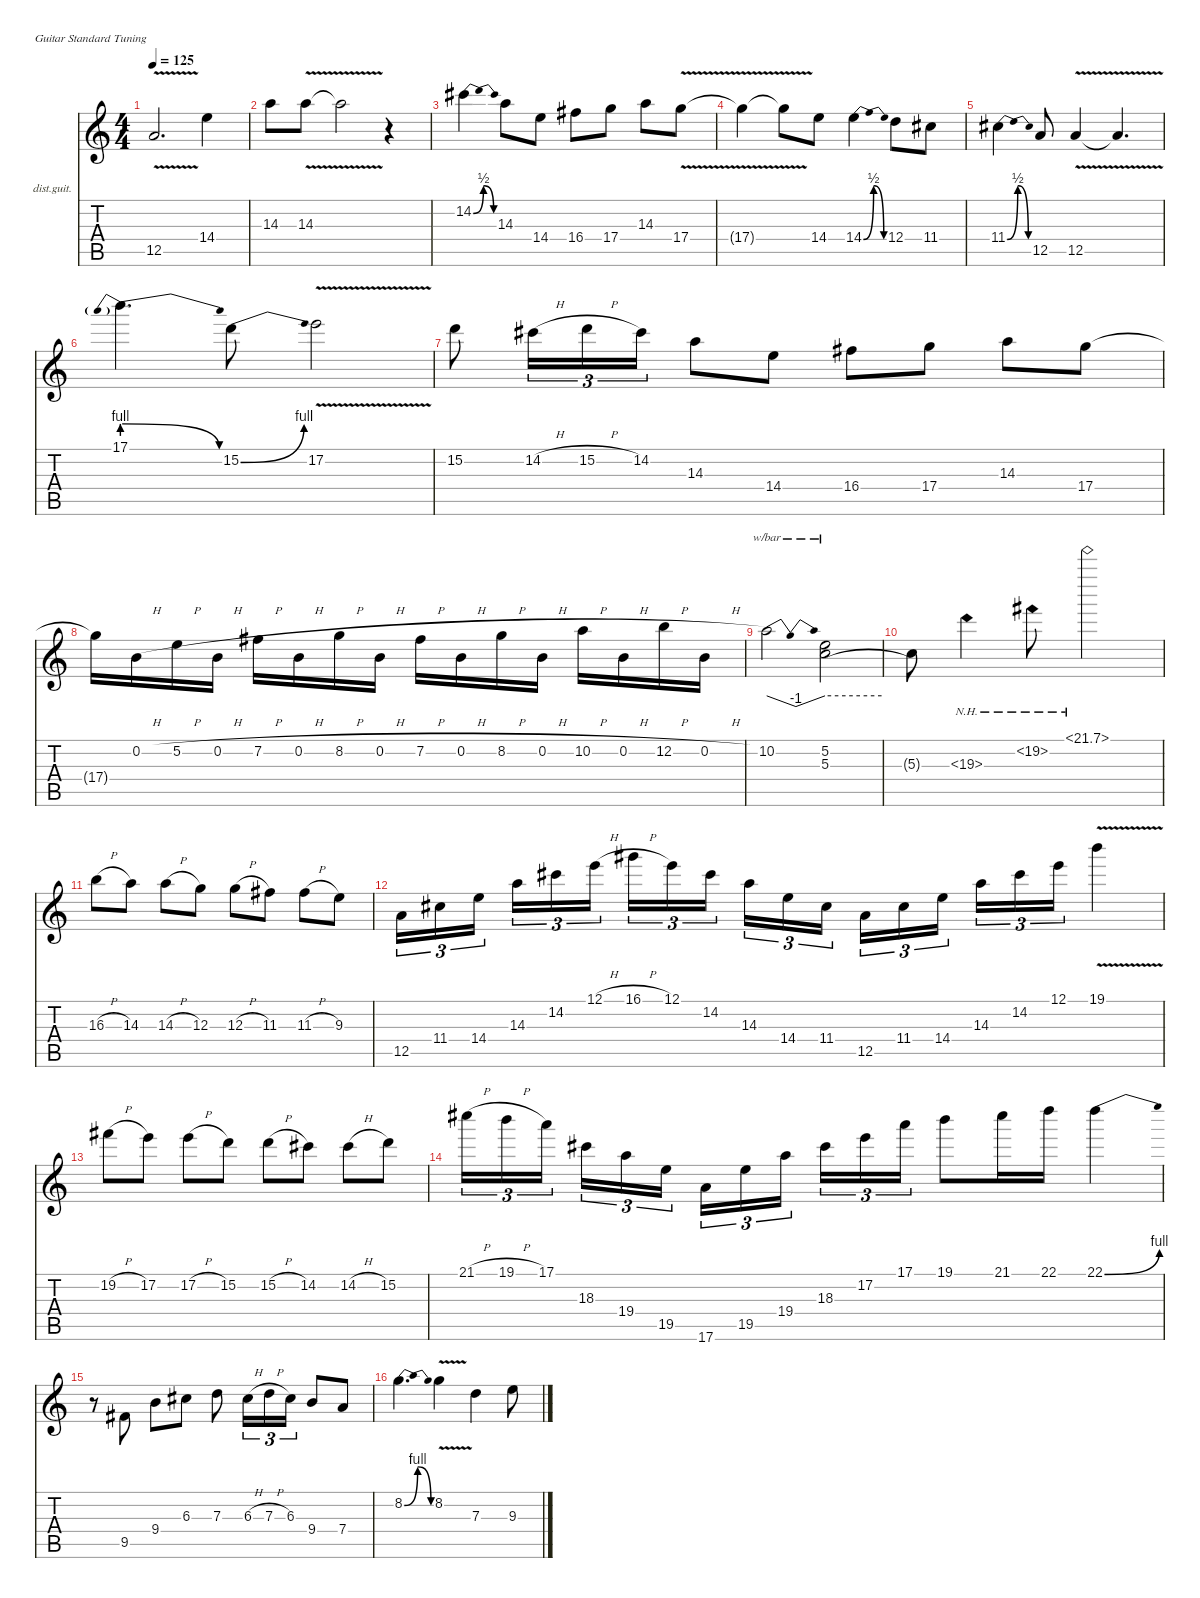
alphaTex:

\defaultSystemsLayout 4
\hideDynamics
\bracketExtendMode nobrackets
\firstSystemTrackNameOrientation horizontal
\otherSystemsTrackNameOrientation horizontal
\track ("Vinnie Moore" "dist.guit.") {instrument distortionguitar}
\staff {score tabs}
\tuning (E4 B3 G3 D3 A2 E2)
\ts (4 4)
\tempo 125
\clef g2
\ks c
12.5{v}.2{d dy f beam Up} 14.4.4{beam Down} |
14.3.8{beam Down} 14.3{v}.8{beam Down} 14.3{v t}.2{beam Down} r.4{beam Down} |
14.2{be (bendrelease 0 0 15 2 30 2 45 0) acc #}.4{beam Down} 14.3.8{beam Down} 14.4.8{beam Down} 16.4{acc #}.8{beam Down} 17.4.8{beam Down} 14.3.8{beam Down} 17.4{v}.8{beam Down} |
17.4{v t}.4{beam Down} 17.4{v t}.8{beam Down} 14.4.8{beam Down} 14.4{be (bendrelease 0 0 15 2 30 2 45 0)}.4{beam Down} 12.4.8{beam Down} 11.4{acc #}.8{beam Down} |
11.4{be (bendrelease 0 0 15 2 30 2 45 0) acc #}.4{beam Down} 12.5.8{beam Up} 12.5{v}.4{beam Up} 12.5{v t}.4{d beam Up} |
17.1{be (prebendrelease 0 4 39.999998399999996 0)}.4{d beam Down} 15.2{be (bend 0 0 60 4)}.8{beam Down} 17.2{v}.2{beam Down} |
15.2.8{beam Down} 14.2{h acc #}.16{tu (3 2) beam Down} 15.2{h}.16{tu (3 2) beam Down} 14.2{acc #}.16{tu (3 2) beam Down} 14.3.8{beam Down} 14.4.8{beam Down} 16.4{acc #}.8{beam Down} 17.4.8{beam Down} 14.3.8{beam Down} 17.4.8{beam Down} |
17.4{t}.16{beam Down} 0.2{h}.16{beam Down} 5.2{h}.16{beam Down} 0.2{h}.16{beam Down} 7.2{h acc #}.16{beam Down} 0.2{h}.16{beam Down} 8.2{h}.16{beam Down} 0.2{h}.16{beam Down} 7.2{h acc #}.16{beam Down} 0.2{h}.16{beam Down} 8.2{h}.16{beam Down} 0.2{h}.16{beam Down} 10.2{h}.16{beam Down} 0.2{h}.16{beam Down} 12.2{h}.16{beam Down} 0.2{h}.16{beam Down} |
10.2.2{tbe (dip default 0 0 30 -4 60 0) beam Down} (5.2 5.3).2{tbe (hold default 0 0 60 0) beam Down} |
5.3{t}.8{beam Down} 19.3{nh}.4{beam Down} 19.2{nh acc #}.8{beam Down} 21.1{nh acc #}.2{beam Down} |
16.3{h}.8{beam Down} 14.3.8{beam Down} 14.3{h}.8{beam Down} 12.3.8{beam Down} 12.3{h}.8{beam Down} 11.3{acc #}.8{beam Down} 11.3{h acc #}.8{beam Down} 9.3.8{beam Down} |
12.5.16{tu (3 2) beam Down} 11.4{acc #}.16{tu (3 2) beam Down} 14.4.16{tu (3 2) beam Down} 14.3.16{tu (3 2) beam Down} 14.2{acc #}.16{tu (3 2) beam Down} 12.1{h}.16{tu (3 2) beam Down} 16.1{h acc #}.16{tu (3 2) beam Down} 12.1.16{tu (3 2) beam Down} 14.2{acc #}.16{tu (3 2) beam Down} 14.3.16{tu (3 2) beam Down} 14.4.16{tu (3 2) beam Down} 11.4{acc #}.16{tu (3 2) beam Down} 12.5.16{tu (3 2) beam Down} 11.4{acc #}.16{tu (3 2) beam Down} 14.4.16{tu (3 2) beam Down} 14.3.16{tu (3 2) beam Down} 14.2{acc #}.16{tu (3 2) beam Down} 12.1.16{tu (3 2) beam Down} 19.1{v}.4{beam Down} |
19.2{h acc #}.8{beam Down} 17.2.8{beam Down} 17.2{h}.8{beam Down} 15.2.8{beam Down} 15.2{h}.8{beam Down} 14.2{acc #}.8{beam Down} 14.2{h acc #}.8{beam Down} 15.2.8{beam Down} |
21.1{h acc #}.16{tu (3 2) beam Down} 19.1{h}.16{tu (3 2) beam Down} 17.1.16{tu (3 2) beam Down} 18.3{acc #}.16{tu (3 2) beam Down} 19.4.16{tu (3 2) beam Down} 19.5.16{tu (3 2) beam Down} 17.6.16{tu (3 2) beam Down} 19.5.16{tu (3 2) beam Down} 19.4.16{tu (3 2) beam Down} 18.3{acc #}.16{tu (3 2) beam Down} 17.2.16{tu (3 2) beam Down} 17.1.16{tu (3 2) beam Down} 19.1.8{beam Down} 21.1{acc #}.16{beam Down} 22.1.16{beam Down} 22.1{be (bend 0 0 30 4)}.4{beam Down} |
r.8{beam Down} 9.5{acc #}.8{beam Up} 9.4.8{beam Down} 6.3{acc #}.8{beam Down} 7.3.8{beam Down} 6.3{h acc #}.16{tu (3 2) beam Down} 7.3{h}.16{tu (3 2) beam Down} 6.3{acc #}.16{tu (3 2) beam Down} 9.4.8{beam Up} 7.4.8{beam Up} |
8.2{be (bendrelease 0 0 15 4 45 4 60 0)}.4{d beam Down} 8.2{v}.4{beam Down} 7.3.4{beam Down} 9.3.8{beam Down}
